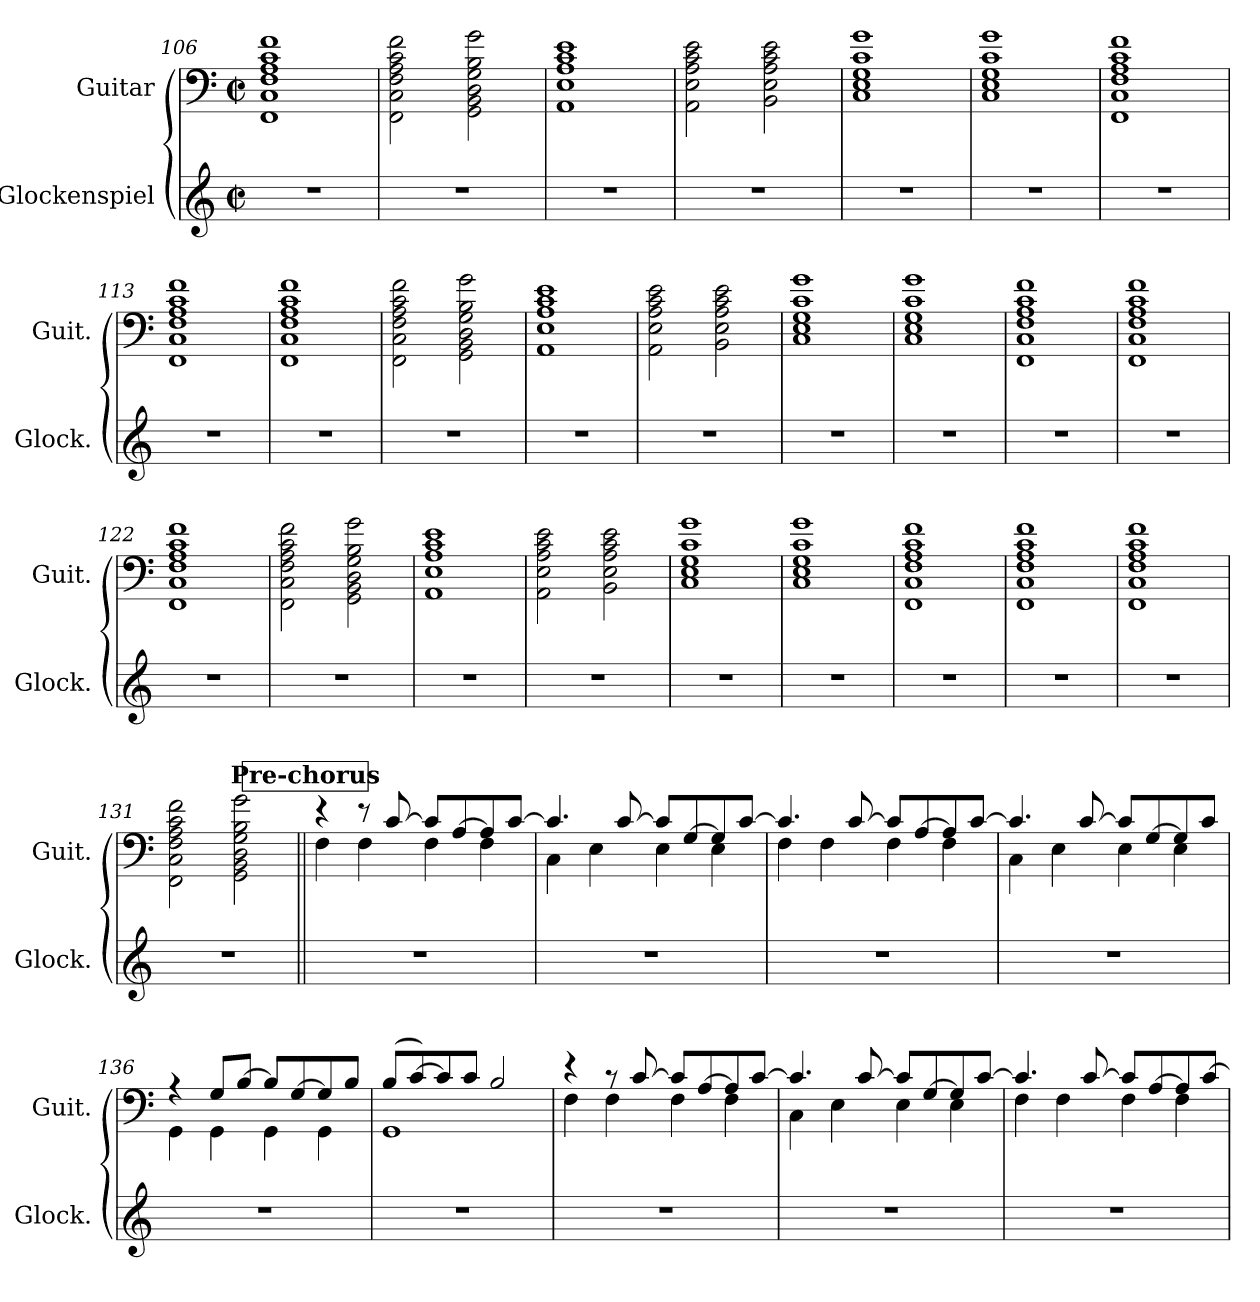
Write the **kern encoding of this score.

**kern	**kern
*part2	*part1
*staff2	*staff1
*I"Glockenspiel	*I"Guitar
*I'Glock.	*I'Guit.
*clefG2	*
*ITrd-14c-24	*
*k[]	*k[]
*M2/2	*M2/2
*met(c|)	*met(c|)
=106	=106
1r	1FF 1C 1F 1A 1c 1f
=107	=107
1r	2FF\ 2C\ 2F\ 2A\ 2c\ 2f\
.	2GG\ 2BB\ 2D\ 2G\ 2B\ 2g\
=108	=108
1r	1AA 1E 1A 1c 1e
!!LO:PB:g=z
=109	=109
1r	2AA\ 2E\ 2A\ 2c\ 2e\
.	2BB\ 2E\ 2A\ 2c\ 2e\
=110	=110
1r	1C 1E 1G 1c 1g
=111	=111
1r	1C 1E 1G 1c 1g
=112	=112
1r	1FF 1C 1F 1A 1c 1f
=113	=113
1r	1FF 1C 1F 1A 1c 1f
=114	=114
1r	1FF 1C 1F 1A 1c 1f
=115	=115
1r	2FF\ 2C\ 2F\ 2A\ 2c\ 2f\
.	2GG\ 2BB\ 2D\ 2G\ 2B\ 2g\
=116	=116
1r	1AA 1E 1A 1c 1e
=117	=117
1r	2AA\ 2E\ 2A\ 2c\ 2e\
.	2BB\ 2E\ 2A\ 2c\ 2e\
=118	=118
1r	1C 1E 1G 1c 1g
=119	=119
1r	1C 1E 1G 1c 1g
!!LO:LB:g=z
=120	=120
1r	1FF 1C 1F 1A 1c 1f
=121	=121
1r	1FF 1C 1F 1A 1c 1f
=122	=122
1r	1FF 1C 1F 1A 1c 1f
=123	=123
1r	2FF\ 2C\ 2F\ 2A\ 2c\ 2f\
.	2GG\ 2BB\ 2D\ 2G\ 2B\ 2g\
=124	=124
1r	1AA 1E 1A 1c 1e
=125	=125
1r	2AA\ 2E\ 2A\ 2c\ 2e\
.	2BB\ 2E\ 2A\ 2c\ 2e\
=126	=126
1r	1C 1E 1G 1c 1g
=127	=127
1r	1C 1E 1G 1c 1g
=128	=128
1r	1FF 1C 1F 1A 1c 1f
=129	=129
1r	1FF 1C 1F 1A 1c 1f
=130	=130
1r	1FF 1C 1F 1A 1c 1f
!!LO:LB:g=z
=131	=131
1r	2FF\ 2C\ 2F\ 2A\ 2c\ 2f\
.	2GG\ 2BB\ 2D\ 2G\ 2B\ 2g\
!!LO:REH:place=s1:a:B:fs=14:t=Pre-chorus
=132||	=132||
*	*^
1r	4r	4F\
.	8r	4F\
.	[8c/	.
.	8c/L]	4F\
.	[8A/	.
.	8A/]	4F\
.	[8c/J	.
=133	=133	=133
1r	4.c/]	4C\
.	.	4E\
.	[8c/	.
.	8c/L]	4E\
.	[8G/	.
.	8G/]	4E\
.	[8c/J	.
=134	=134	=134
1r	4.c/]	4F\
.	.	4F\
.	[8c/	.
.	8c/L]	4F\
.	[8A/	.
.	8A/]	4F\
.	[8c/J	.
=135	=135	=135
1r	4.c/]	4C\
.	.	4E\
.	[8c/	.
.	8c/L]	4E\
.	[8G/	.
.	8G/]	4E\
.	8c/J	.
!!LO:LB:g=z	!!
=136	=136	=136
1r	4r	4GG\
.	8G/L	4GG\
.	[8B/J	.
.	8B/L]	4GG\
.	[8G/	.
.	8G/]	4GG\
.	8B/J	.
=137	=137	=137
1r	(>8B/L	1GG
.	[8c/)	.
.	8c/]	.
.	8c/J	.
.	2B/	.
=138	=138	=138
1r	4r	4F\
.	8r	4F\
.	[8c/	.
.	8c/L]	4F\
.	[8A/	.
.	8A/]	4F\
.	[8c/J	.
=139	=139	=139
1r	4.c/]	4C\
.	.	4E\
.	[8c/	.
.	8c/L]	4E\
.	[8G/	.
.	8G/]	4E\
.	[8c/J	.
=140	=140	=140
1r	4.c/]	4F\
.	.	4F\
.	[8c/	.
.	8c/L]	4F\
.	[8A/	.
.	8A/]	4F\
.	[8c/J	.
*	*v	*v
=	=
*-	*-
